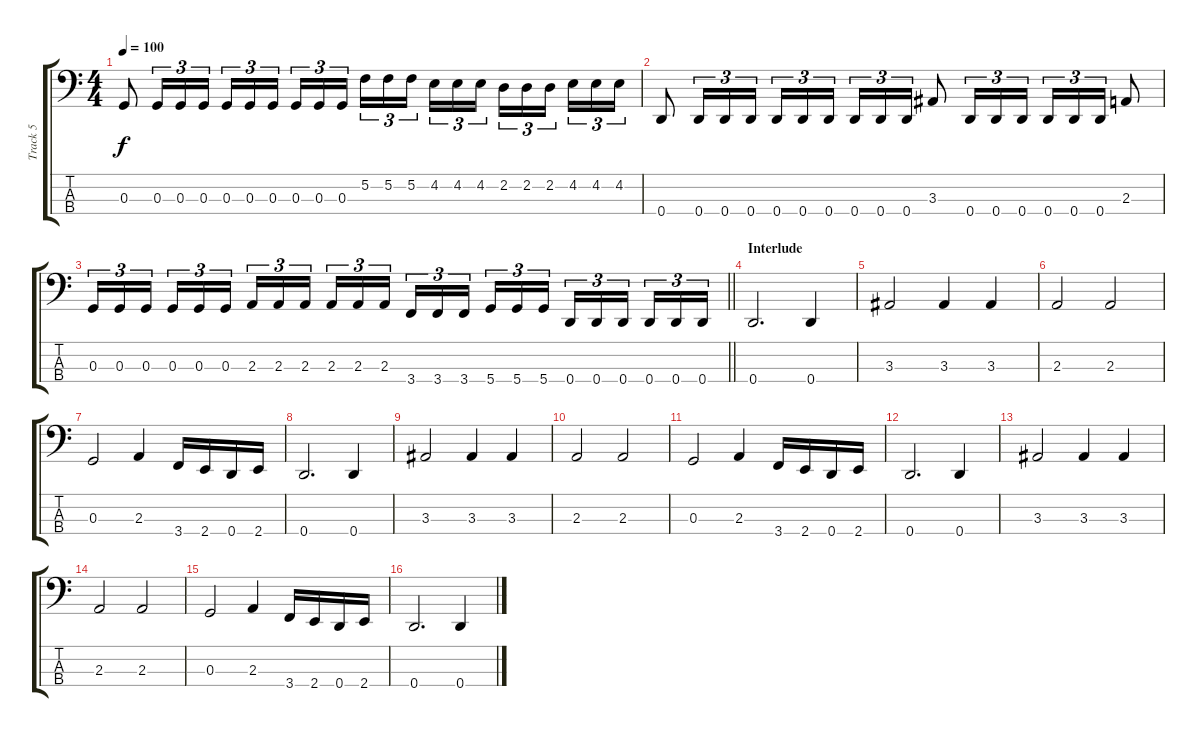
\track ("Track 5" "Track 5") {instrument electricbassfinger}
\staff {score tabs}
\tuning (F2 C2 G1 D1) {hide}
\ts (4 4)
\tempo 100
\clef f4
\ks c
0.3.8{dy f} 0.3.16{tu (3 2)} 0.3.16{tu (3 2)} 0.3.16{tu (3 2)} 0.3.16{tu (3 2)} 0.3.16{tu (3 2)} 0.3.16{tu (3 2) beam splitsecondary} 0.3.16{tu (3 2)} 0.3.16{tu (3 2)} 0.3.16{tu (3 2)} 5.2.16{tu (3 2)} 5.2.16{tu (3 2)} 5.2.16{tu (3 2) beam splitsecondary} 4.2.16{tu (3 2)} 4.2.16{tu (3 2)} 4.2.16{tu (3 2)} 2.2.16{tu (3 2)} 2.2.16{tu (3 2)} 2.2.16{tu (3 2) beam splitsecondary} 4.2.16{tu (3 2)} 4.2.16{tu (3 2)} 4.2.16{tu (3 2)} |
0.4.8 0.4.16{tu (3 2)} 0.4.16{tu (3 2)} 0.4.16{tu (3 2)} 0.4.16{tu (3 2)} 0.4.16{tu (3 2)} 0.4.16{tu (3 2) beam splitsecondary} 0.4.16{tu (3 2)} 0.4.16{tu (3 2)} 0.4.16{tu (3 2)} 3.3.8 0.4.16{tu (3 2)} 0.4.16{tu (3 2)} 0.4.16{tu (3 2)} 0.4.16{tu (3 2)} 0.4.16{tu (3 2)} 0.4.16{tu (3 2)} 2.3.8 |
\barLineRight lightlight
0.3.16{tu (3 2)} 0.3.16{tu (3 2)} 0.3.16{tu (3 2) beam splitsecondary} 0.3.16{tu (3 2)} 0.3.16{tu (3 2)} 0.3.16{tu (3 2)} 2.3.16{tu (3 2)} 2.3.16{tu (3 2)} 2.3.16{tu (3 2) beam splitsecondary} 2.3.16{tu (3 2)} 2.3.16{tu (3 2)} 2.3.16{tu (3 2)} 3.4.16{tu (3 2)} 3.4.16{tu (3 2)} 3.4.16{tu (3 2) beam splitsecondary} 5.4.16{tu (3 2)} 5.4.16{tu (3 2)} 5.4.16{tu (3 2)} 0.4.16{tu (3 2)} 0.4.16{tu (3 2)} 0.4.16{tu (3 2) beam splitsecondary} 0.4.16{tu (3 2)} 0.4.16{tu (3 2)} 0.4.16{tu (3 2)} |
\section ("" "Interlude")
0.4.2{d} 0.4.4 |
3.3.2 3.3.4 3.3.4 |
2.3.2 2.3.2 |
0.3.2 2.3.4 3.4.16 2.4.16 0.4.16 2.4.16 |
0.4.2{d} 0.4.4 |
3.3.2 3.3.4 3.3.4 |
2.3.2 2.3.2 |
0.3.2 2.3.4 3.4.16 2.4.16 0.4.16 2.4.16 |
0.4.2{d} 0.4.4 |
3.3.2 3.3.4 3.3.4 |
2.3.2 2.3.2 |
0.3.2 2.3.4 3.4.16 2.4.16 0.4.16 2.4.16 |
0.4.2{d} 0.4.4
